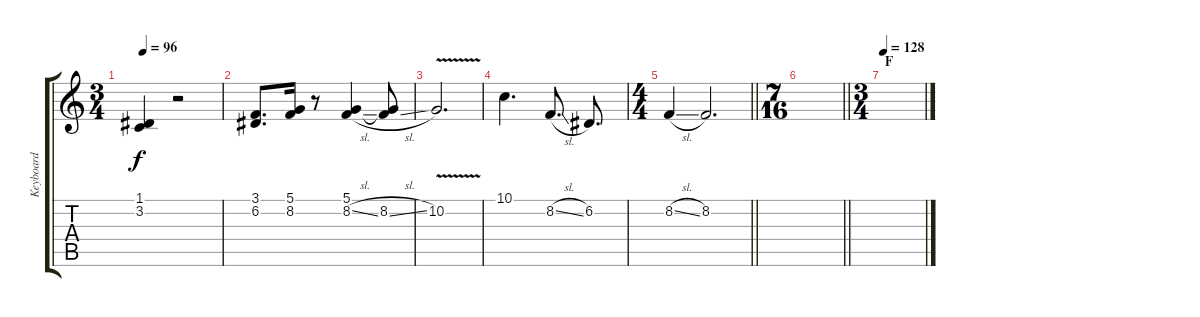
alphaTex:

\track ("Keyboard" "Keyboard") {instrument lead2sawtooth}
\staff {score tabs}
\tuning (D4 A3 F3 C3 G2 C2) {hide}
\ts (3 4)
\tempo 96
\clef g2
\ks c
(1.1{t} 3.2{t}).4{dy f} r.2 |
(3.1 6.2).8{d} (5.1 8.2).16 r.8 (5.1 8.2{sl}).4 (5.1{t} 8.2{sl}).8 |
10.2{v}.2{d} |
10.1.4{d} 8.2{sl}.8{d} 6.2.8{d} |
\ts (4 4)
\barLineRight lightlight
8.2{sl}.4 8.2.2{d} |
\ts (7 16)
\barLineRight lightlight
|
\ts (3 4)
\section ("" "F")
\tempo 128
